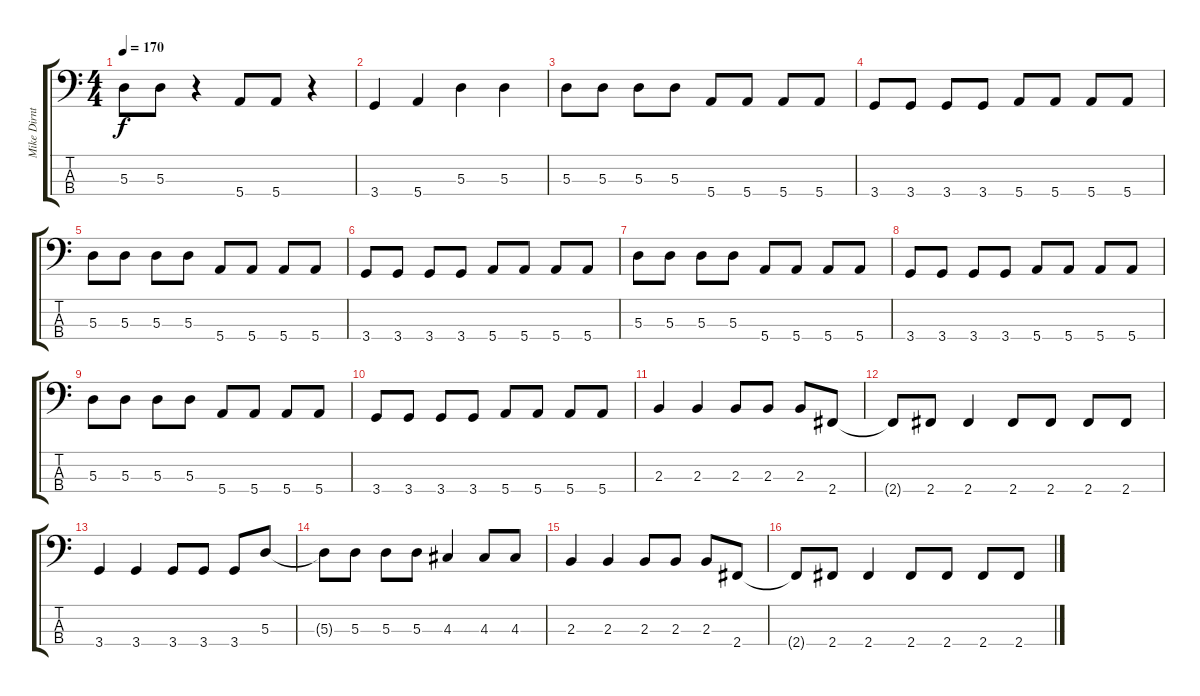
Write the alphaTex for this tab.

\track ("Mike Dirnt" "Mike Dirnt") {instrument electricbassfinger}
\staff {score tabs}
\tuning (G2 D2 A1 E1) {hide}
\ts (4 4)
\tempo 170
\clef f4
\ks c
5.3.8{dy f} 5.3.8 r.4 5.4.8 5.4.8 r.4 |
3.4.4 5.4.4 5.3.4 5.3.4 |
5.3.8 5.3.8 5.3.8 5.3.8 5.4.8 5.4.8 5.4.8 5.4.8 |
3.4.8 3.4.8 3.4.8 3.4.8 5.4.8 5.4.8 5.4.8 5.4.8 |
5.3.8 5.3.8 5.3.8 5.3.8 5.4.8 5.4.8 5.4.8 5.4.8 |
3.4.8 3.4.8 3.4.8 3.4.8 5.4.8 5.4.8 5.4.8 5.4.8 |
5.3.8 5.3.8 5.3.8 5.3.8 5.4.8 5.4.8 5.4.8 5.4.8 |
3.4.8 3.4.8 3.4.8 3.4.8 5.4.8 5.4.8 5.4.8 5.4.8 |
5.3.8 5.3.8 5.3.8 5.3.8 5.4.8 5.4.8 5.4.8 5.4.8 |
3.4.8 3.4.8 3.4.8 3.4.8 5.4.8 5.4.8 5.4.8 5.4.8 |
2.3.4 2.3.4 2.3.8 2.3.8 2.3.8 2.4.8 |
2.4{t}.8 2.4.8 2.4.4 2.4.8 2.4.8 2.4.8 2.4.8 |
3.4.4 3.4.4 3.4.8 3.4.8 3.4.8 5.3.8 |
5.3{t}.8 5.3.8 5.3.8 5.3.8 4.3.4 4.3.8 4.3.8 |
2.3.4 2.3.4 2.3.8 2.3.8 2.3.8 2.4.8 |
2.4{t}.8 2.4.8 2.4.4 2.4.8 2.4.8 2.4.8 2.4.8
